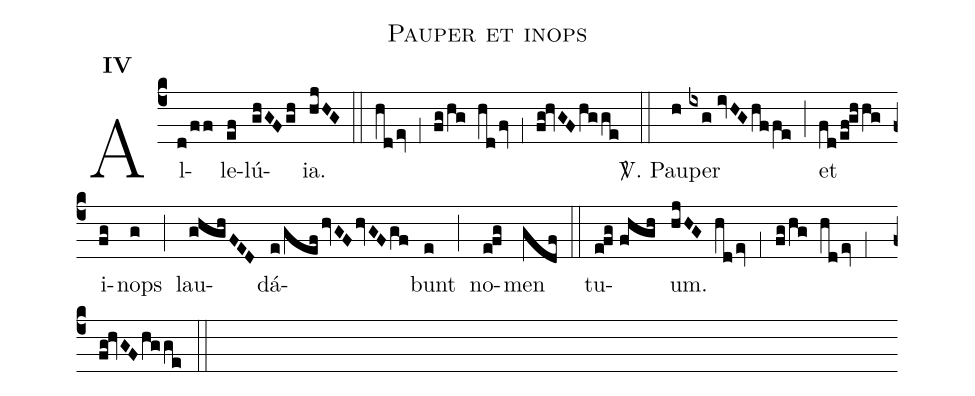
name:Pauper et inops;
mode:IV;
office-part:Alleluia;
%%
(c4) Al(d/ff)le(ef)lú(ghGFgh)ia.(hjHG) (::) (hd/ev) (,1) (fg/hg hd/fv) (,1) (fg!hvGF/hgge) (::) <sp>V/</sp>. Pau(h)per(ixg//ivHG/hffe) (;) et(fd/ef!ghhg) i(fg)nops(g) (;) lau(ghghFED)dá(e/gef/hvGF/hvGF/gf)bunt(e) (;) no(e!fg)men(gdf) (::) tu(e!fg//fhgh)um.(hjHG hd/ev) (,1) (fg/hg hd/ev) (,1) (fg!hvGF/hgge) (::)
